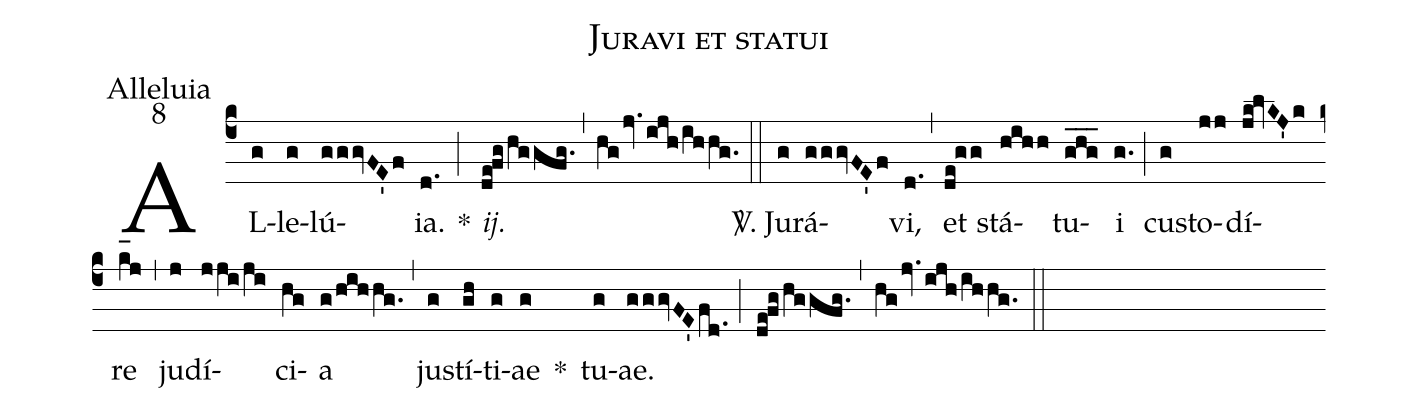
name:Juravi et statui;
office-part:Alleluia;
mode:8;
%%
(c4) AL(g)le(g)lú(gggvFE'f){ia}.(d.) *(;) <i>ij.</i>(de!fg/hggfg.) (,) (hgjv.ijh/ihhg.) (::) <sp>V/</sp>. Ju(g)rá(gggvFE'f)vi,(d.) (,) et(de!gg) stá(hihh)tu(ghg___)i(g.) (;) cu(g)sto(jj)dí(jk!lvKJ'k)re(k_[hl:1]j) (,) ju(j)dí(jji/ji)ci(hg)a(g/hihhg.) (,) ju(g)stí(gh)ti(g)ae(g) *() tu(g)ae.(gggvFE'fd.) (;) (de!fg/hggfg.) (,) (hgjv.ijh/ihhg.) (::)
